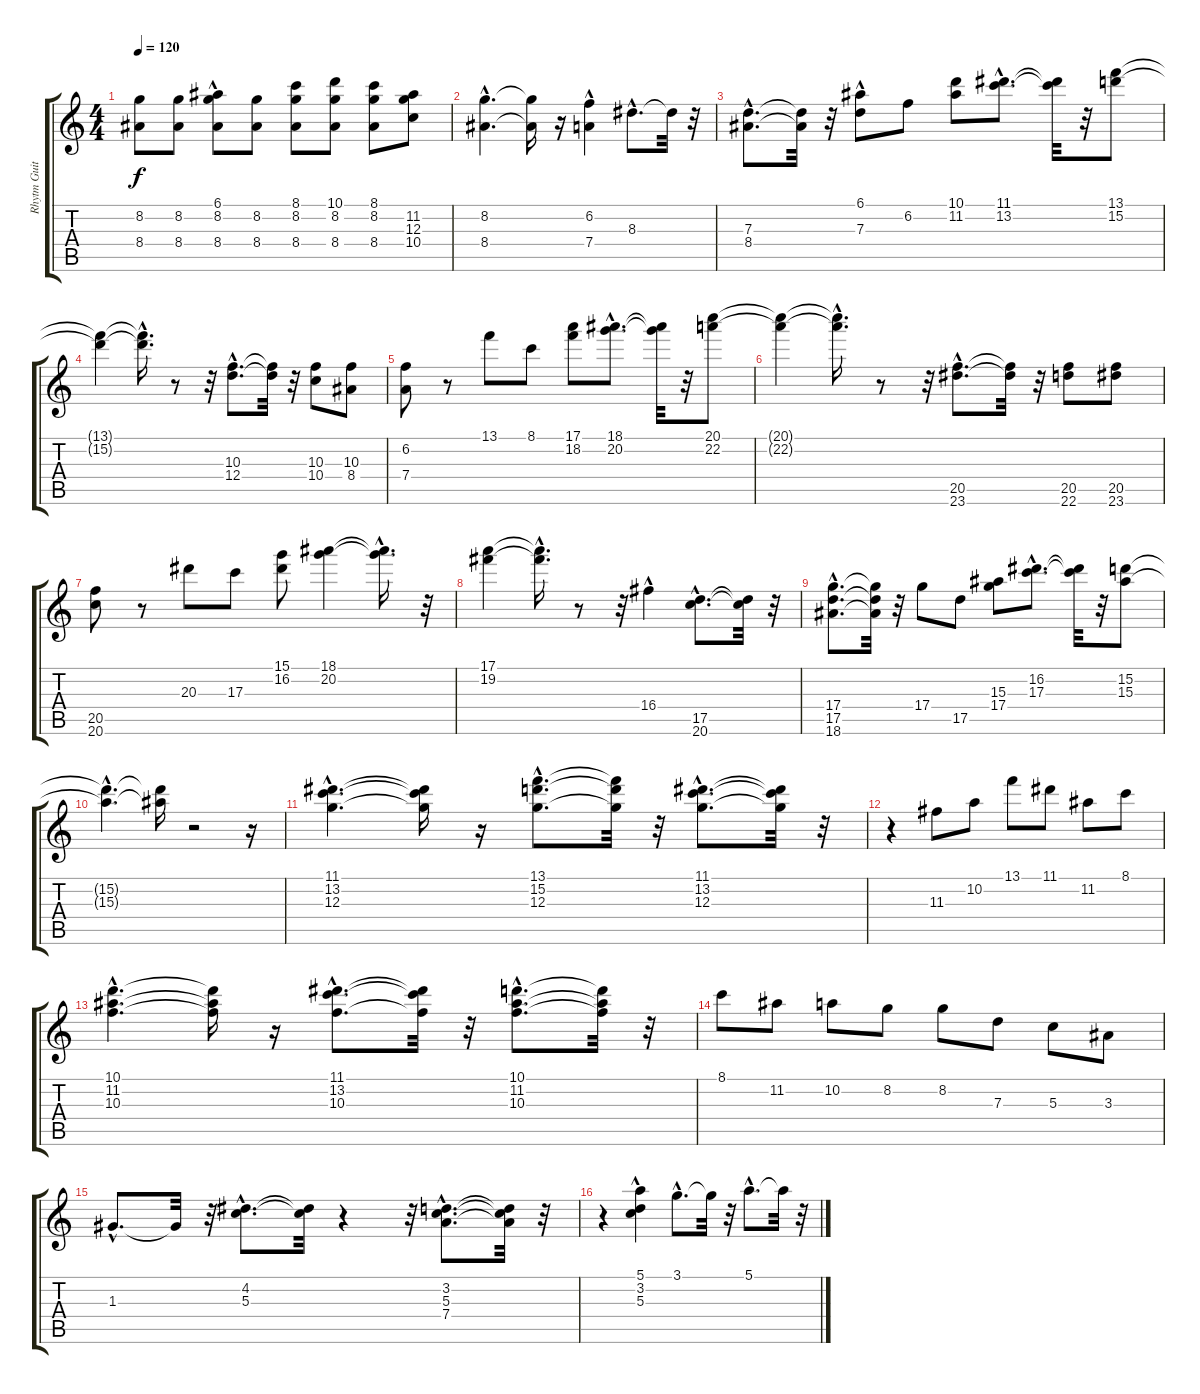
\track ("Rhytm Guitar" "Rhytm Guit") {instrument distortionguitar}
\staff {score tabs}
\tuning (E4 B3 G3 D3 A2 E2) {hide}
\ts (4 4)
\tempo 120
\clef g2
\ks c
(8.2 8.4).8{dy f} (8.2 8.4).8 (6.1{hac} 8.2 8.4).8 (8.2 8.4).8 (8.1 8.2 8.4).8 (10.1 8.2 8.4).8 (8.1 8.2 8.4).8 (11.2 12.3 10.4).8 |
(8.2{hac} 8.4{hac}).4{d} (8.2{t} 8.4{t}).16 r.16 (6.2{hac} 7.4{hac}).4 8.3{hac}.8{d} 8.3{t}.32 r.32 |
(7.3{hac} 8.4{hac}).8{d} (7.3{t} 8.4{t}).32 r.32 (6.1 7.3{hac}).8 6.2.8 (10.1 11.2).8 (11.1{hac} 13.2{hac}).8{d} (11.1{t} 13.2{t}).32 r.32 (13.1 15.2).8 |
(13.1{t} 15.2{t}).4 (13.1{hac t} 15.2{hac t}).16{d} r.8 r.32 (10.3{hac} 12.4{hac}).8{d} (10.3{t} 12.4{t}).32 r.32 (10.3 10.4).8 (10.3 8.4).8 |
(6.2 7.4).8 r.8 13.1.8 8.1.8 (17.1 18.2).8 (18.1{hac} 20.2{hac}).8{d} (18.1{t} 20.2{t}).32 r.32 (20.1 22.2).8 |
(20.1{t} 22.2{t}).4 (20.1{hac t} 22.2{hac t}).16{d} r.8 r.32 (20.5{hac} 23.6{hac}).8{d} (20.5{t} 23.6{t}).32 r.32 (20.5 22.6).8 (20.5 23.6).8 |
(20.5 20.6).8 r.8 20.3.8 17.3.8 (15.1 16.2).8 (18.1 20.2).4 (18.1{hac t} 20.2{hac t}).16{d} r.32 |
(17.1 19.2).4 (17.1{hac t} 19.2{hac t}).16{d} r.8 r.32 16.4{hac}.4 (17.5{hac} 20.6{hac}).8{d} (17.5{t} 20.6{t}).32 r.32 |
(17.4{hac} 17.5{hac} 18.6{hac}).8{d} (17.4{t} 17.5{t} 18.6{t}).32 r.32 17.4.8 17.5.8 (15.3 17.4).8 (16.2{hac} 17.3{hac}).8{d} (16.2{t} 17.3{t}).32 r.32 (15.2 15.3).8 |
(15.2{hac t} 15.3{hac t}).4{d} (15.2{t} 15.3{t}).16 r.2 r.16 |
(11.1{hac} 13.2{hac} 12.3{hac}).4{d} (11.1{t} 13.2{t} 12.3{t}).16 r.16 (13.1{hac} 15.2{hac} 12.3{hac}).8{d} (13.1{t} 15.2{t} 12.3{t}).32 r.32 (11.1{hac} 13.2{hac} 12.3{hac}).8{d} (11.1{t} 13.2{t} 12.3{t}).32 r.32 |
r.4 11.3.8 10.2.8 13.1.8 11.1.8 11.2.8 8.1.8 |
(10.1{hac} 11.2{hac} 10.3{hac}).4{d} (10.1{t} 11.2{t} 10.3{t}).16 r.16 (11.1{hac} 13.2{hac} 10.3{hac}).8{d} (11.1{t} 13.2{t} 10.3{t}).32 r.32 (10.1{hac} 11.2{hac} 10.3{hac}).8{d} (10.1{t} 11.2{t} 10.3{t}).32 r.32 |
8.1.8 11.2.8 10.2.8 8.2.8 8.2.8 7.3.8 5.3.8 3.3.8 |
1.3{hac}.8{d} 1.3{t}.32 r.32 (4.2{hac} 5.3{hac}).8{d} (4.2{t} 5.3{t}).32 r.4 r.32 (3.2{hac} 5.3{hac} 7.4{hac}).8{d} (3.2{t} 5.3{t} 7.4{t}).32 r.32 |
r.4 (5.1{hac} 3.2 5.3).4 3.1{hac}.8{d} 3.1{t}.32 r.32 5.1{hac}.8{d} 5.1{t}.32 r.32
